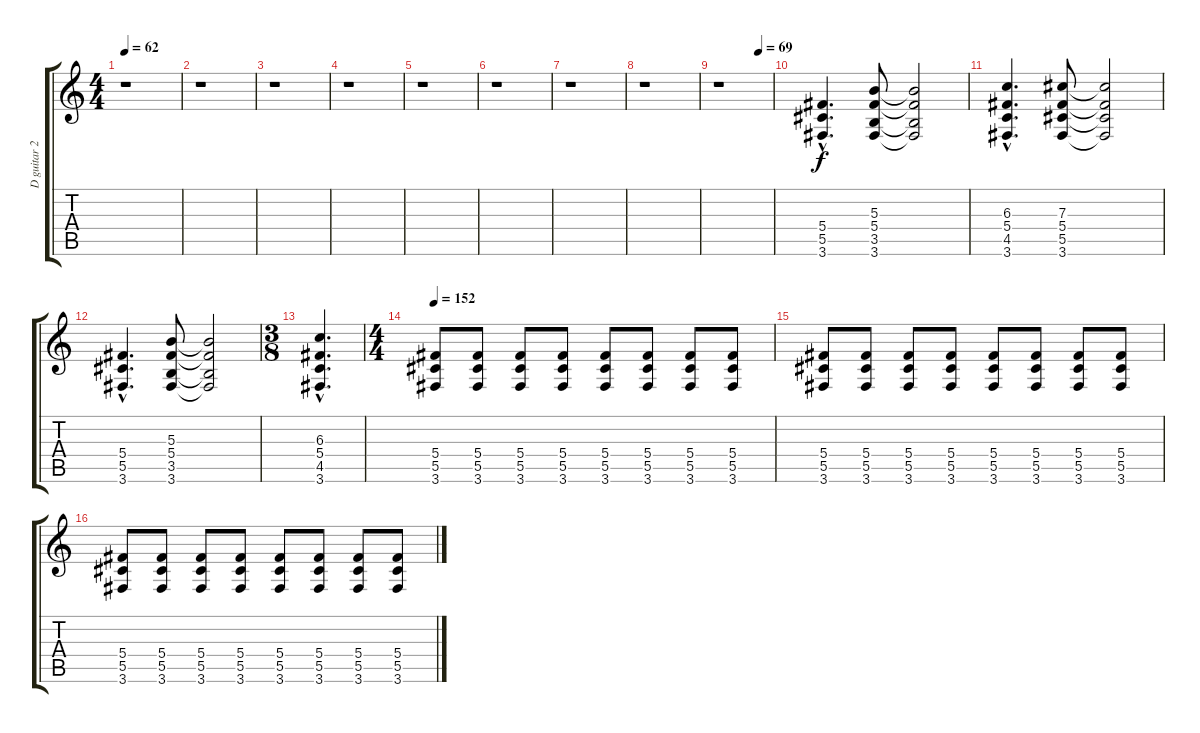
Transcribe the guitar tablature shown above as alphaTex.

\track ("D guitar 2" "D guitar 2") {instrument distortionguitar}
\staff {score tabs}
\tuning (Eb4 Bb3 Gb3 Db3 Ab2 Eb2) {hide}
\ts (4 4)
\tempo 62
\clef g2
\ks c
r.1{dy f instrument distortionguitar} |
r.1 |
r.1 |
r.1 |
r.1 |
r.1 |
r.1 |
r.1 |
\tempo (69 0.75)
r.1 |
(5.4{hac} 5.5{hac} 3.6{hac}).4{d} (5.3 5.4 3.5 3.6).8 (5.3{t} 5.4{t} 3.5{t} 3.6{t}).2 |
(6.3{hac} 5.4{hac} 4.5{hac} 3.6{hac}).4{d} (7.3 5.4 5.5 3.6).8 (7.3{t} 5.4{t} 5.5{t} 3.6{t}).2 |
(5.4{hac} 5.5{hac} 3.6{hac}).4{d} (5.3 5.4 3.5 3.6).8 (5.3{t} 5.4{t} 3.5{t} 3.6{t}).2 |
\ts (3 8)
(6.3{hac} 5.4{hac} 4.5{hac} 3.6{hac}).4{d} |
\ts (4 4)
\tempo 152
(5.4 5.5 3.6).8 (5.4 5.5 3.6).8 (5.4 5.5 3.6).8 (5.4 5.5 3.6).8 (5.4 5.5 3.6).8 (5.4 5.5 3.6).8 (5.4 5.5 3.6).8 (5.4 5.5 3.6).8 |
(5.4 5.5 3.6).8 (5.4 5.5 3.6).8 (5.4 5.5 3.6).8 (5.4 5.5 3.6).8 (5.4 5.5 3.6).8 (5.4 5.5 3.6).8 (5.4 5.5 3.6).8 (5.4 5.5 3.6).8 |
(5.4 5.5 3.6).8 (5.4 5.5 3.6).8 (5.4 5.5 3.6).8 (5.4 5.5 3.6).8 (5.4 5.5 3.6).8 (5.4 5.5 3.6).8 (5.4 5.5 3.6).8 (5.4 5.5 3.6).8
